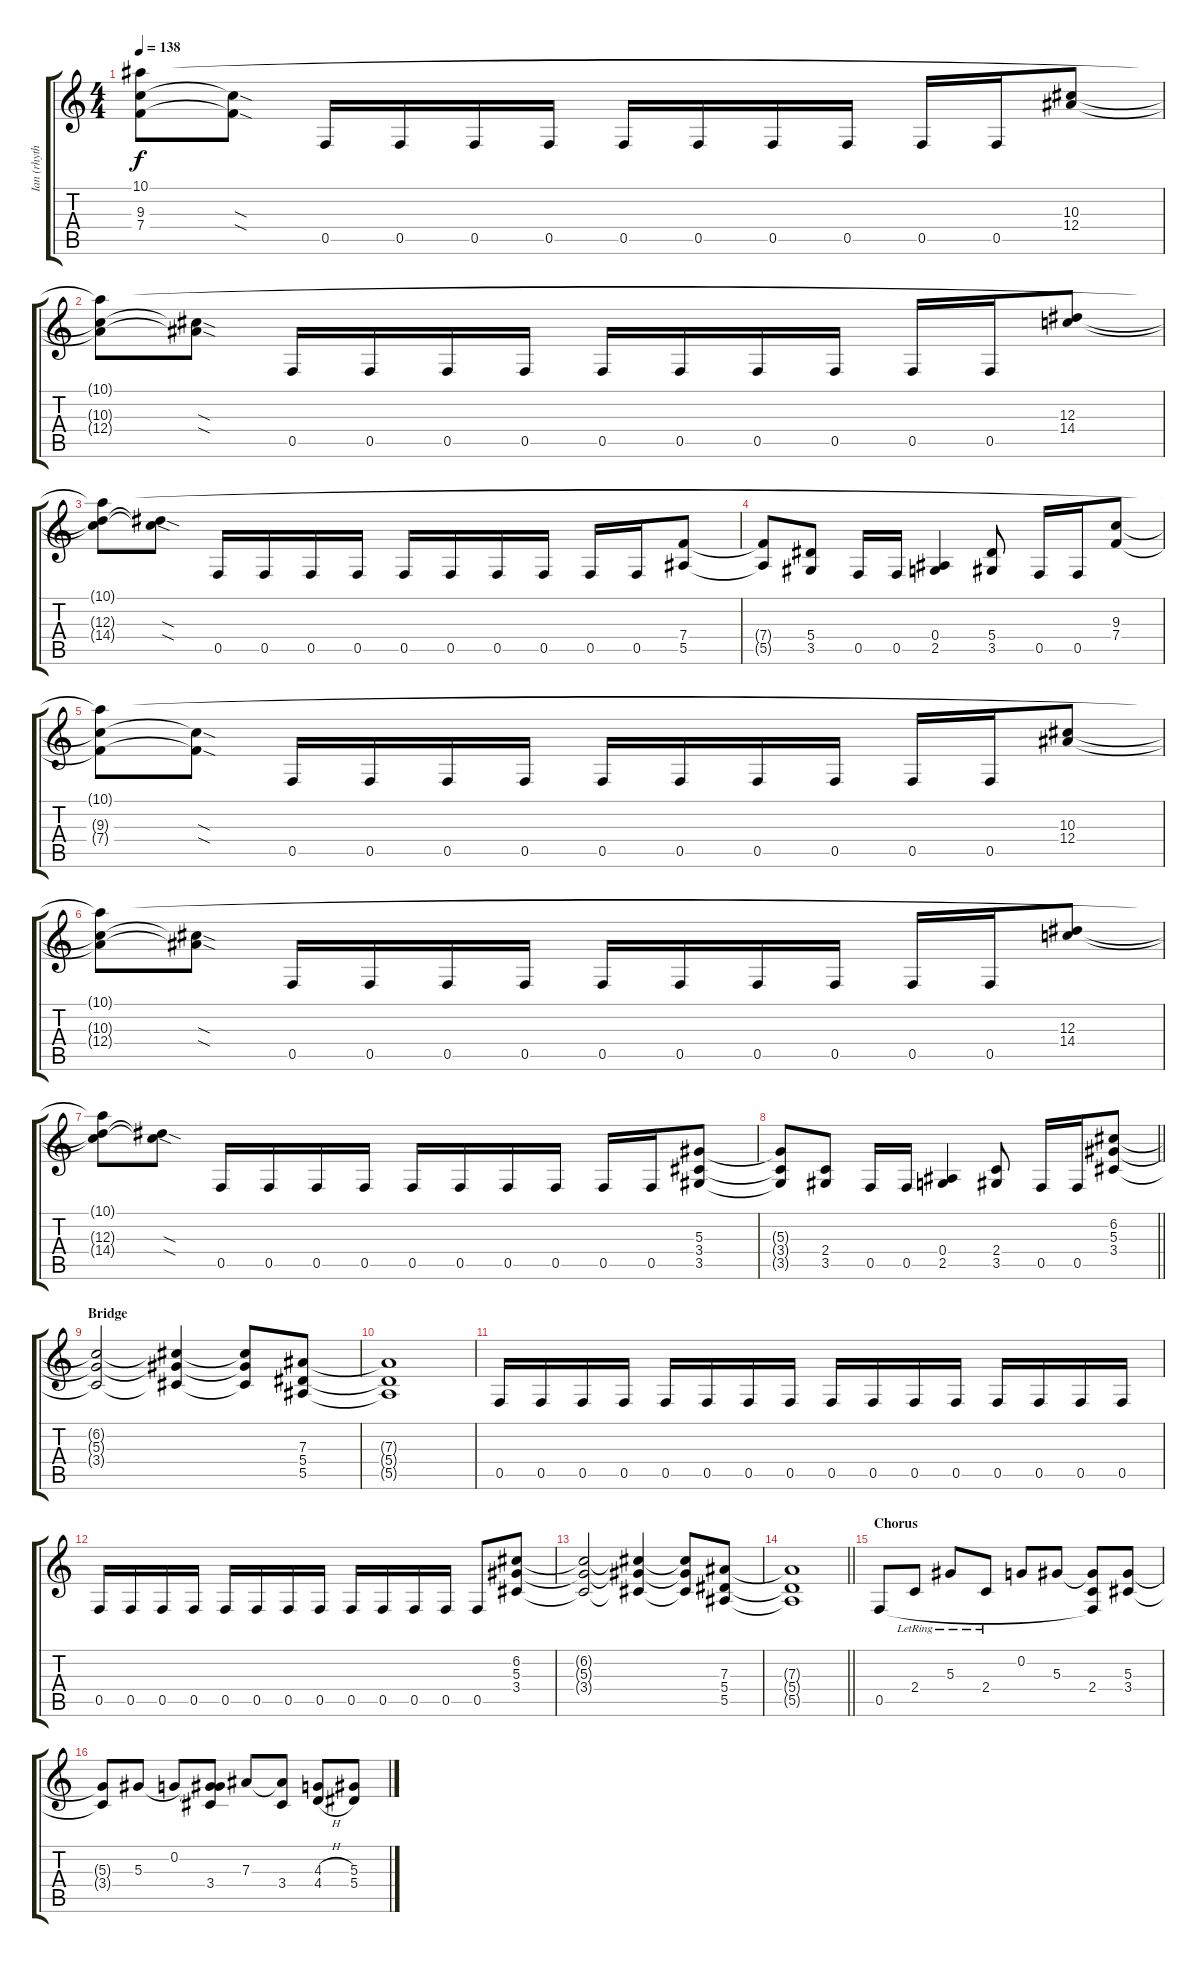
\track ("Ian (rhythm)" "Ian (rhyth") {instrument distortionguitar}
\staff {score tabs}
\tuning (C4 G3 Eb3 Bb2 F2 C2) {hide}
\ts (4 4)
\tempo 138
\clef g2
\ks c
(10.1 9.3{t} 7.4{t}).8{dy f} (9.3{sod t} 7.4{sod t}).8 0.5.16 0.5.16 0.5.16 0.5.16 0.5.16 0.5.16 0.5.16 0.5.16 0.5.16 0.5.16 (10.3 12.4).8 |
(10.1{t} 10.3{t} 12.4{t}).8 (10.3{sod t} 12.4{sod t}).8 0.5.16 0.5.16 0.5.16 0.5.16 0.5.16 0.5.16 0.5.16 0.5.16 0.5.16 0.5.16 (12.3 14.4).8 |
(10.1{t} 12.3{t} 14.4{t}).8 (12.3{sod t} 14.4{sod t}).8 0.5.16 0.5.16 0.5.16 0.5.16 0.5.16 0.5.16 0.5.16 0.5.16 0.5.16 0.5.16 (7.4 5.5).8 |
(7.4{t} 5.5{t}).8 (5.4 3.5).8 0.5.16 0.5.16 (0.4 2.5).4 (5.4 3.5).8 0.5.16 0.5.16 (9.3 7.4).8 |
(10.1{t} 9.3{t} 7.4{t}).8 (9.3{sod t} 7.4{sod t}).8 0.5.16 0.5.16 0.5.16 0.5.16 0.5.16 0.5.16 0.5.16 0.5.16 0.5.16 0.5.16 (10.3 12.4).8 |
(10.1{t} 10.3{t} 12.4{t}).8 (10.3{sod t} 12.4{sod t}).8 0.5.16 0.5.16 0.5.16 0.5.16 0.5.16 0.5.16 0.5.16 0.5.16 0.5.16 0.5.16 (12.3 14.4).8 |
(10.1{t} 12.3{t} 14.4{t}).8 (12.3{sod t} 14.4{sod t}).8 0.5.16 0.5.16 0.5.16 0.5.16 0.5.16 0.5.16 0.5.16 0.5.16 0.5.16 0.5.16 (5.3 3.4 3.5).8 |
\barLineRight lightlight
(5.3{t} 3.4{t} 3.5{t}).8 (2.4 3.5).8 0.5.16 0.5.16 (0.4 2.5).4 (2.4 3.5).8 0.5.16 0.5.16 (6.2 5.3 3.4).8 |
\section ("" "Bridge")
(6.2{t} 5.3{t} 3.4{t}).2 (6.2{t} 5.3{t} 3.4{t}).4 (6.2{t} 5.3{t} 3.4{t}).8 (7.3 5.4 5.5).8 |
(7.3{t} 5.4{t} 5.5{t}).1 |
0.5.16 0.5.16 0.5.16 0.5.16 0.5.16 0.5.16 0.5.16 0.5.16 0.5.16 0.5.16 0.5.16 0.5.16 0.5.16 0.5.16 0.5.16 0.5.16 |
0.5.16 0.5.16 0.5.16 0.5.16 0.5.16 0.5.16 0.5.16 0.5.16 0.5.16 0.5.16 0.5.16 0.5.16 0.5.8 (6.2 5.3 3.4).8 |
(6.2{t} 5.3{t} 3.4{t}).2 (6.2{t} 5.3{t} 3.4{t}).4 (6.2{t} 5.3{t} 3.4{t}).8 (7.3 5.4 5.5).8 |
\barLineRight lightlight
(7.3{t} 5.4{t} 5.5{t}).1 |
\section ("" "Chorus")
0.5.8 2.4{lr}.8 5.3{lr}.8 2.4{lr}.8 0.2.8 5.3.8 (5.3{t} 2.4 0.5{t}).8 (5.3 3.4).8 |
(5.3{t} 3.4{t}).8 5.3.8 0.2.8 (0.2{t} 5.3{t} 3.4).8 7.3.8 (7.3{t} 3.4).8 (4.3{h} 4.4{h}).8 (5.3 5.4).8
